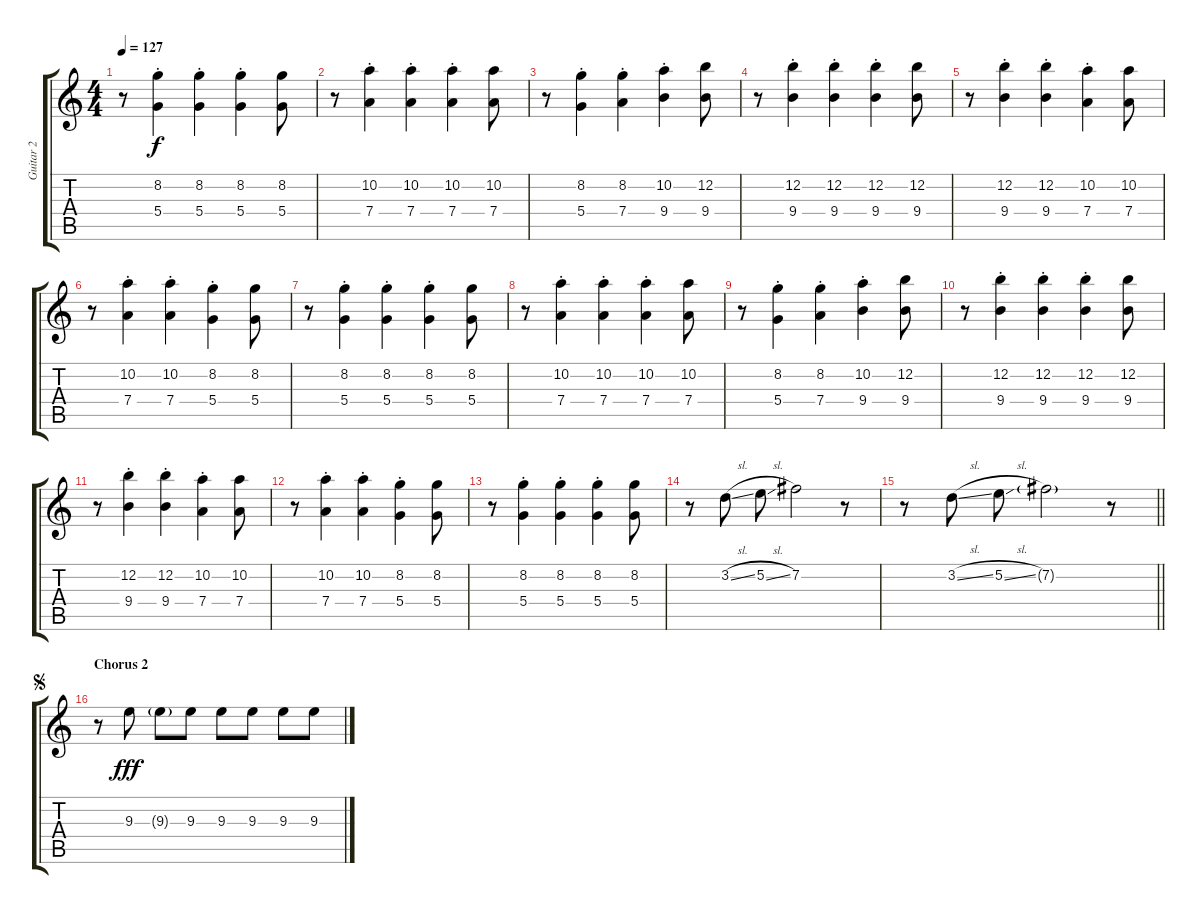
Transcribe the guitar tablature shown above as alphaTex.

\track ("Guitar 2" "Guitar 2") {instrument distortionguitar}
\staff {score tabs}
\tuning (E4 B3 G3 D3 A2 E2) {hide}
\ts (4 4)
\tempo 127
\clef g2
\ks c
r.8{dy f} (8.2{st} 5.4{st}).4 (8.2{st} 5.4{st}).4 (8.2{st} 5.4{st}).4 (8.2 5.4).8 |
r.8 (10.2{st} 7.4{st}).4 (10.2{st} 7.4{st}).4 (10.2{st} 7.4{st}).4 (10.2 7.4).8 |
r.8 (8.2{st} 5.4{st}).4 (8.2{st} 7.4{st}).4 (10.2{st} 9.4{st}).4 (12.2 9.4).8 |
r.8 (12.2{st} 9.4{st}).4 (12.2{st} 9.4{st}).4 (12.2{st} 9.4{st}).4 (12.2 9.4).8 |
r.8 (12.2{st} 9.4{st}).4 (12.2{st} 9.4{st}).4 (10.2{st} 7.4{st}).4 (10.2 7.4).8 |
r.8 (10.2{st} 7.4{st}).4 (10.2{st} 7.4{st}).4 (8.2{st} 5.4{st}).4 (8.2 5.4).8 |
r.8 (8.2{st} 5.4{st}).4 (8.2{st} 5.4{st}).4 (8.2{st} 5.4{st}).4 (8.2 5.4).8 |
r.8 (10.2{st} 7.4{st}).4 (10.2{st} 7.4{st}).4 (10.2{st} 7.4{st}).4 (10.2 7.4).8 |
r.8 (8.2{st} 5.4{st}).4 (8.2{st} 7.4{st}).4 (10.2{st} 9.4{st}).4 (12.2 9.4).8 |
r.8 (12.2{st} 9.4{st}).4 (12.2{st} 9.4{st}).4 (12.2{st} 9.4{st}).4 (12.2 9.4).8 |
r.8 (12.2{st} 9.4{st}).4 (12.2{st} 9.4{st}).4 (10.2{st} 7.4{st}).4 (10.2 7.4).8 |
r.8 (10.2{st} 7.4{st}).4 (10.2{st} 7.4{st}).4 (8.2{st} 5.4{st}).4 (8.2 5.4).8 |
r.8 (8.2{st} 5.4{st}).4 (8.2{st} 5.4{st}).4 (8.2{st} 5.4{st}).4 (8.2 5.4).8 |
r.8 3.2{sl}.8 5.2{sl}.8 7.2.2 r.8 |
\barLineRight lightlight
r.8 3.2{sl}.8 5.2{sl}.8 7.2{g}.2 r.8 |
\section ("" "Chorus 2")
\jump segno
r.8{volume 9} 9.3.8{dy fff} 9.3{g}.8 9.3.8 9.3.8 9.3.8 9.3.8 9.3.8
